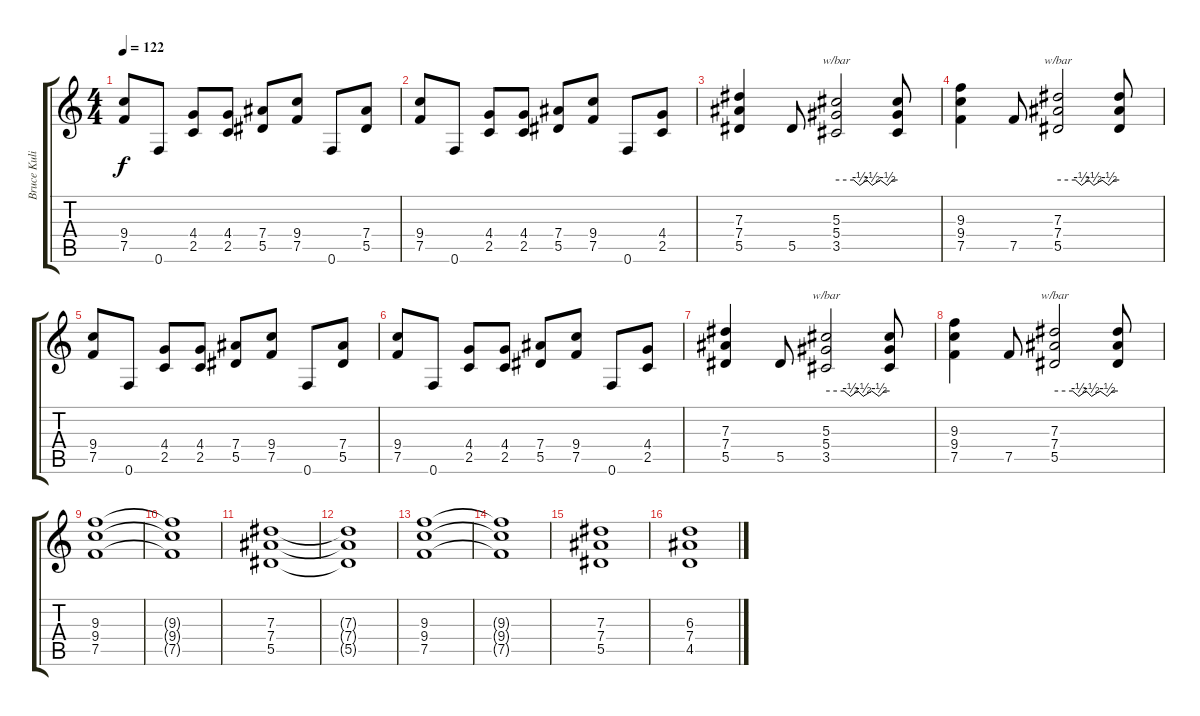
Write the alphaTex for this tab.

\track ("Bruce Kulick" "Bruce Kuli") {instrument overdrivenguitar}
\staff {score tabs}
\tuning (F4 C4 Ab3 Eb3 Bb2 F2) {hide}
\ts (4 4)
\tempo 122
\clef g2
\ks c
(9.4 7.5).8{dy f} 0.6.8 (4.4 2.5).8 (4.4 2.5).8 (7.4 5.5).8 (9.4 7.5).8 0.6.8 (7.4 5.5).8 |
(9.4 7.5).8 0.6.8 (4.4 2.5).8 (4.4 2.5).8 (7.4 5.5).8 (9.4 7.5).8 0.6.8 (4.4 2.5).8 |
(7.3 7.4 5.5).4 5.5.8 (5.3 5.4 3.5).2{tbe (custom default 0 0 17 0 23 -2 30 0 35 -2 43 0 50 -2 55 0 60 0)} (5.3{t} 5.4{t} 3.5{t}).8 |
(9.3 9.4 7.5).4 7.5.8 (7.3 7.4 5.5).2{tbe (custom default 0 0 17 0 23 -2 30 0 35 -2 43 0 50 -2 55 0 60 0)} (7.3{t} 7.4{t} 5.5{t}).8 |
(9.4 7.5).8 0.6.8 (4.4 2.5).8 (4.4 2.5).8 (7.4 5.5).8 (9.4 7.5).8 0.6.8 (7.4 5.5).8 |
(9.4 7.5).8 0.6.8 (4.4 2.5).8 (4.4 2.5).8 (7.4 5.5).8 (9.4 7.5).8 0.6.8 (4.4 2.5).8 |
(7.3 7.4 5.5).4 5.5.8 (5.3 5.4 3.5).2{tbe (custom default 0 0 17 0 23 -2 30 0 35 -2 43 0 50 -2 55 0 60 0)} (5.3{t} 5.4{t} 3.5{t}).8 |
(9.3 9.4 7.5).4 7.5.8 (7.3 7.4 5.5).2{tbe (custom default 0 0 17 0 23 -2 30 0 35 -2 43 0 50 -2 55 0 60 0)} (7.3{t} 7.4{t} 5.5{t}).8 |
(9.3 9.4 7.5).1 |
(9.3{t} 9.4{t} 7.5{t}).1 |
(7.3 7.4 5.5).1 |
(7.3{t} 7.4{t} 5.5{t}).1 |
(9.3 9.4 7.5).1 |
(9.3{t} 9.4{t} 7.5{t}).1 |
(7.3 7.4 5.5).1 |
(6.3 7.4 4.5).1
